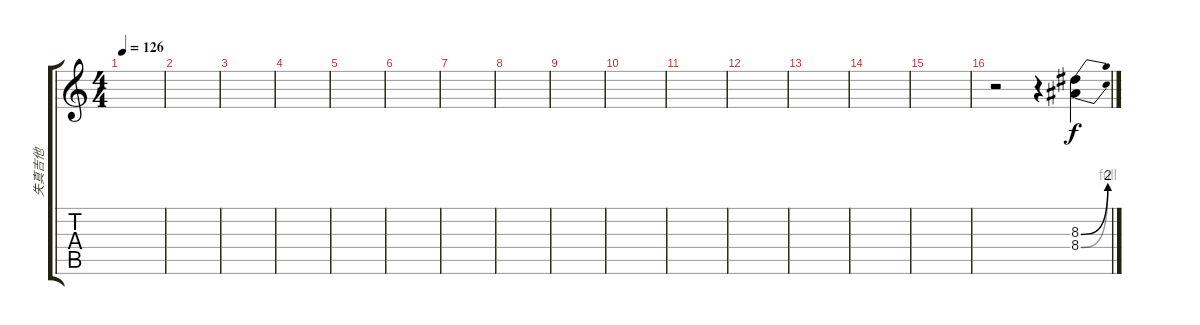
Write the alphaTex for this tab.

\track ("失真吉他" "失真吉他") {instrument overdrivenguitar}
\staff {score tabs}
\tuning (E4 B3 G3 D3 A2 E2) {hide}
\ts (4 4)
\tempo 126
\clef g2
\ks c
|
|
|
|
|
|
|
|
|
|
|
|
|
|
|
r.2 r.4 (8.3{be (bend 0 0 60 8)} 8.4{be (bend 0 0 60 4)}).4
